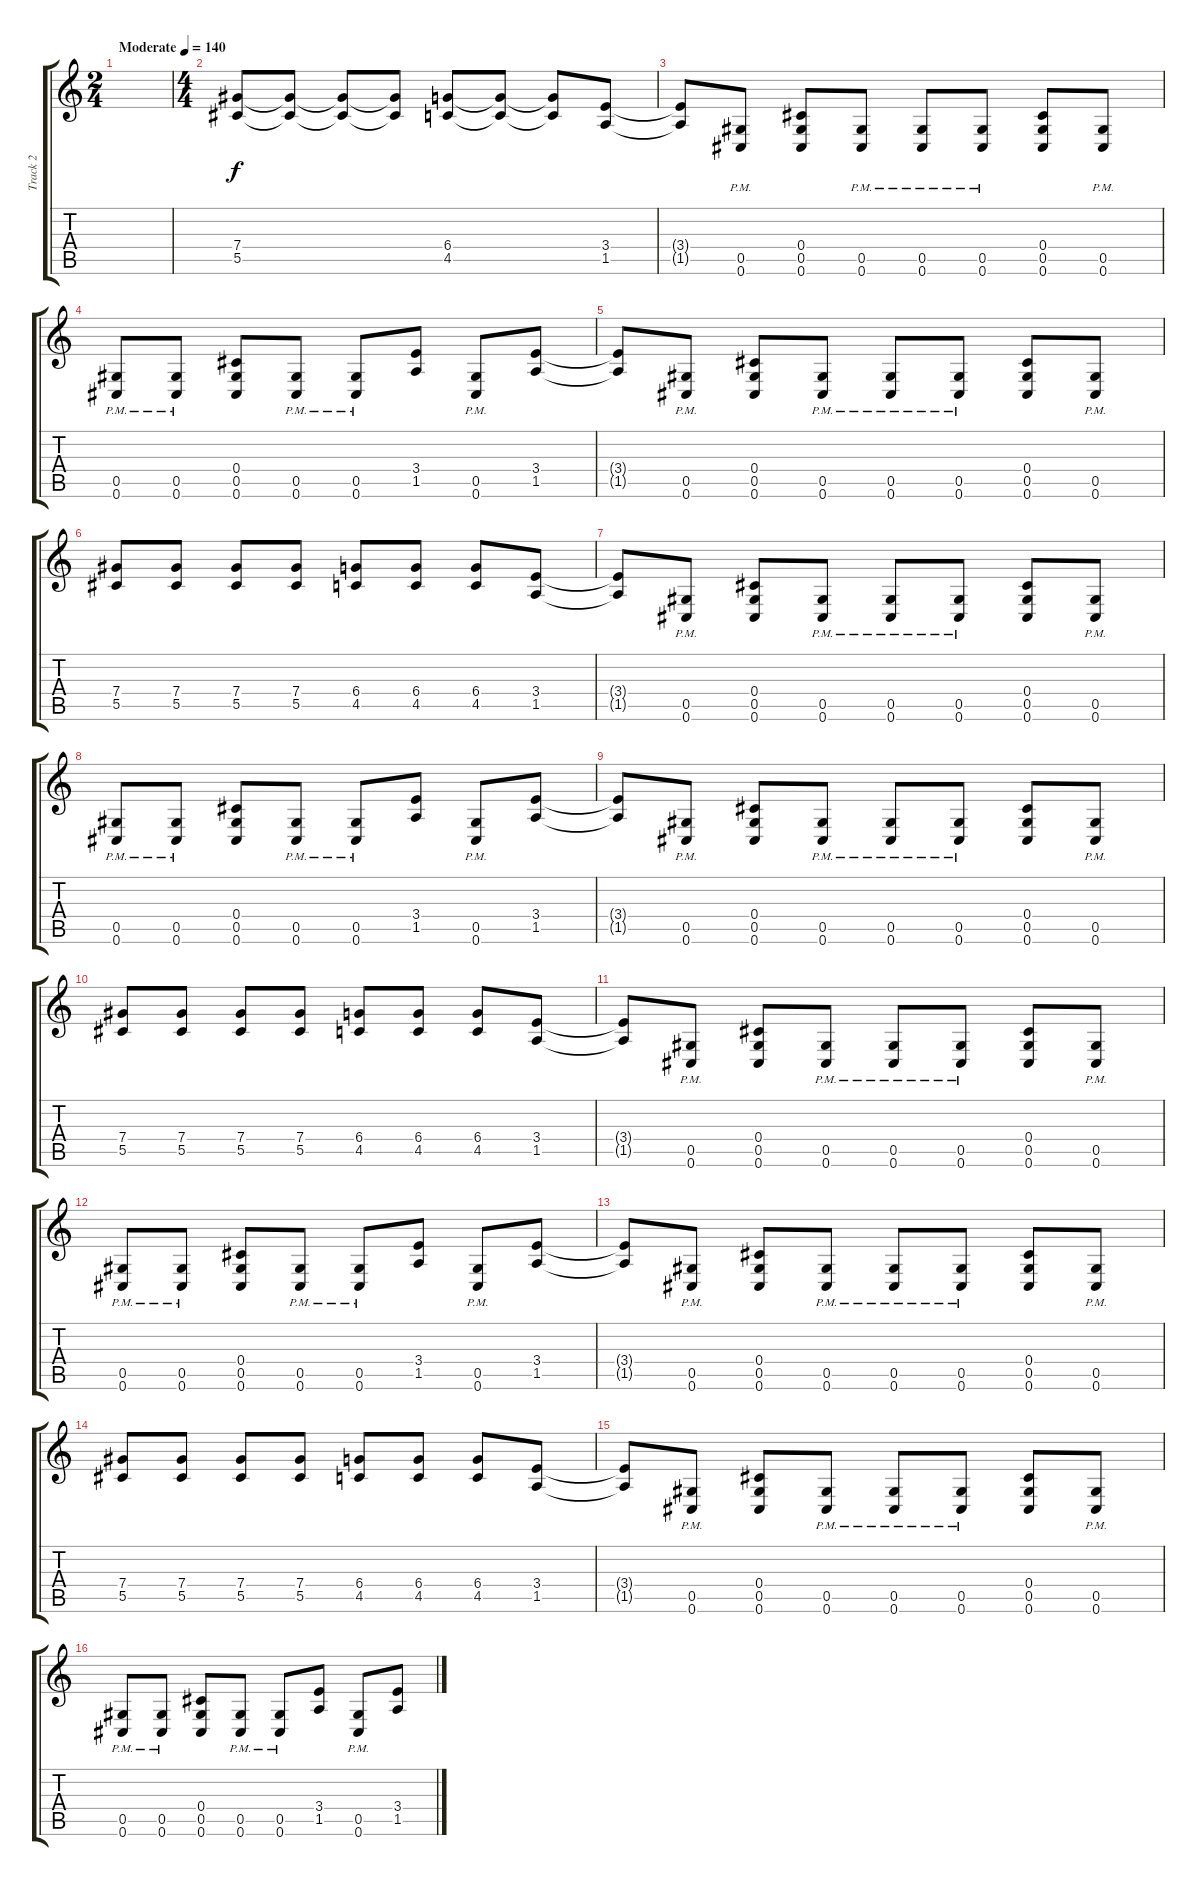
\track ("Track 2" "Track 2") {instrument distortionguitar}
\staff {score tabs}
\tuning (Eb4 Bb3 Gb3 Db3 Ab2 Db2) {hide}
\ts (2 4)
\tempo (140 "Moderate")
\clef g2
\ks c
|
\ts (4 4)
(7.4 5.5).8 (7.4{t} 5.5{t}).8 (7.4{t} 5.5{t}).8 (7.4{t} 5.5{t}).8 (6.4 4.5).8 (6.4{t} 4.5{t}).8 (6.4{t} 4.5{t}).8 (3.4 1.5).8 |
(3.4{t} 1.5{t}).8 (0.5{pm} 0.6{pm}).8 (0.4 0.5 0.6).8 (0.5{pm} 0.6{pm}).8 (0.5{pm} 0.6{pm}).8 (0.5{pm} 0.6{pm}).8 (0.4 0.5 0.6).8 (0.5{pm} 0.6{pm}).8 |
(0.5{pm} 0.6{pm}).8 (0.5{pm} 0.6{pm}).8 (0.4 0.5 0.6).8 (0.5{pm} 0.6{pm}).8 (0.5 0.6{pm}).8 (3.4 1.5).8 (0.5{pm} 0.6{pm}).8 (3.4 1.5).8 |
(3.4{t} 1.5{t}).8 (0.5{pm} 0.6{pm}).8 (0.4 0.5 0.6).8 (0.5{pm} 0.6{pm}).8 (0.5{pm} 0.6{pm}).8 (0.5{pm} 0.6{pm}).8 (0.4 0.5 0.6).8 (0.5{pm} 0.6{pm}).8 |
(7.4 5.5).8 (7.4 5.5).8 (7.4 5.5).8 (7.4 5.5).8 (6.4 4.5).8 (6.4 4.5).8 (6.4 4.5).8 (3.4 1.5).8 |
(3.4{t} 1.5{t}).8 (0.5{pm} 0.6{pm}).8 (0.4 0.5 0.6).8 (0.5{pm} 0.6{pm}).8 (0.5{pm} 0.6{pm}).8 (0.5{pm} 0.6{pm}).8 (0.4 0.5 0.6).8 (0.5{pm} 0.6{pm}).8 |
(0.5{pm} 0.6{pm}).8 (0.5{pm} 0.6{pm}).8 (0.4 0.5 0.6).8 (0.5{pm} 0.6{pm}).8 (0.5 0.6{pm}).8 (3.4 1.5).8 (0.5{pm} 0.6{pm}).8 (3.4 1.5).8 |
(3.4{t} 1.5{t}).8 (0.5{pm} 0.6{pm}).8 (0.4 0.5 0.6).8 (0.5{pm} 0.6{pm}).8 (0.5{pm} 0.6{pm}).8 (0.5{pm} 0.6{pm}).8 (0.4 0.5 0.6).8 (0.5{pm} 0.6{pm}).8 |
(7.4 5.5).8 (7.4 5.5).8 (7.4 5.5).8 (7.4 5.5).8 (6.4 4.5).8 (6.4 4.5).8 (6.4 4.5).8 (3.4 1.5).8 |
(3.4{t} 1.5{t}).8 (0.5{pm} 0.6{pm}).8 (0.4 0.5 0.6).8 (0.5{pm} 0.6{pm}).8 (0.5{pm} 0.6{pm}).8 (0.5{pm} 0.6{pm}).8 (0.4 0.5 0.6).8 (0.5{pm} 0.6{pm}).8 |
(0.5{pm} 0.6{pm}).8 (0.5{pm} 0.6{pm}).8 (0.4 0.5 0.6).8 (0.5{pm} 0.6{pm}).8 (0.5 0.6{pm}).8 (3.4 1.5).8 (0.5{pm} 0.6{pm}).8 (3.4 1.5).8 |
(3.4{t} 1.5{t}).8 (0.5{pm} 0.6{pm}).8 (0.4 0.5 0.6).8 (0.5{pm} 0.6{pm}).8 (0.5{pm} 0.6{pm}).8 (0.5{pm} 0.6{pm}).8 (0.4 0.5 0.6).8 (0.5{pm} 0.6{pm}).8 |
(7.4 5.5).8 (7.4 5.5).8 (7.4 5.5).8 (7.4 5.5).8 (6.4 4.5).8 (6.4 4.5).8 (6.4 4.5).8 (3.4 1.5).8 |
(3.4{t} 1.5{t}).8 (0.5{pm} 0.6{pm}).8 (0.4 0.5 0.6).8 (0.5{pm} 0.6{pm}).8 (0.5{pm} 0.6{pm}).8 (0.5{pm} 0.6{pm}).8 (0.4 0.5 0.6).8 (0.5{pm} 0.6{pm}).8 |
(0.5{pm} 0.6{pm}).8 (0.5{pm} 0.6{pm}).8 (0.4 0.5 0.6).8 (0.5{pm} 0.6{pm}).8 (0.5 0.6{pm}).8 (3.4 1.5).8 (0.5{pm} 0.6{pm}).8 (3.4 1.5).8
